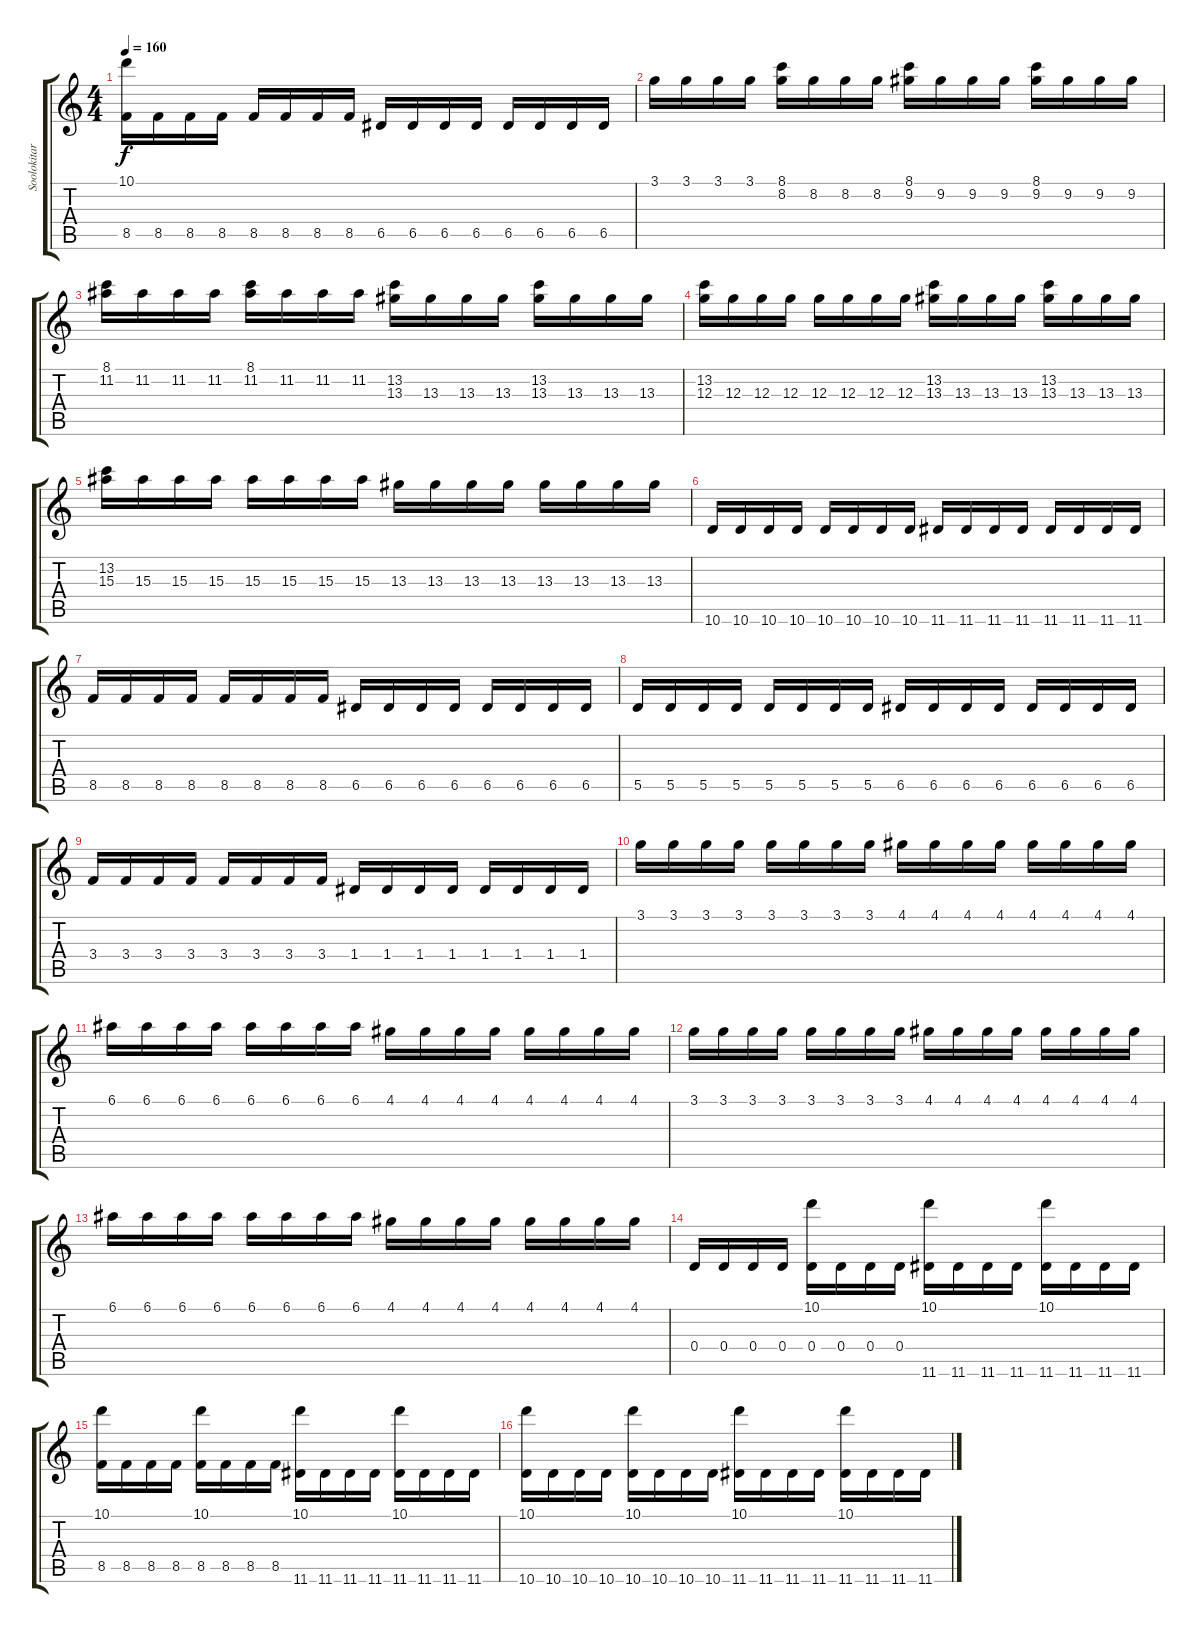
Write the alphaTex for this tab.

\track ("Soolokitara" "Soolokitar") {instrument overdrivenguitar}
\staff {score tabs}
\tuning (E4 B3 G3 D3 A2 E2) {hide}
\ts (4 4)
\tempo 160
\clef g2
\ks c
(10.1 8.5).16{dy f} 8.5.16 8.5.16 8.5.16 8.5.16 8.5.16 8.5.16 8.5.16 6.5.16 6.5.16 6.5.16 6.5.16 6.5.16 6.5.16 6.5.16 6.5.16 |
3.1.16 3.1.16 3.1.16 3.1.16 (8.1 8.2).16 8.2.16 8.2.16 8.2.16 (8.1 9.2).16 9.2.16 9.2.16 9.2.16 (8.1 9.2).16 9.2.16 9.2.16 9.2.16 |
(8.1 11.2).16 11.2.16 11.2.16 11.2.16 (8.1 11.2).16 11.2.16 11.2.16 11.2.16 (13.2 13.3).16 13.3.16 13.3.16 13.3.16 (13.2 13.3).16 13.3.16 13.3.16 13.3.16 |
(13.2 12.3).16 12.3.16 12.3.16 12.3.16 12.3.16 12.3.16 12.3.16 12.3.16 (13.2 13.3).16 13.3.16 13.3.16 13.3.16 (13.2 13.3).16 13.3.16 13.3.16 13.3.16 |
(13.2 15.3).16 15.3.16 15.3.16 15.3.16 15.3.16 15.3.16 15.3.16 15.3.16 13.3.16 13.3.16 13.3.16 13.3.16 13.3.16 13.3.16 13.3.16 13.3.16 |
10.6.16 10.6.16 10.6.16 10.6.16 10.6.16 10.6.16 10.6.16 10.6.16 11.6.16 11.6.16 11.6.16 11.6.16 11.6.16 11.6.16 11.6.16 11.6.16 |
8.5.16 8.5.16 8.5.16 8.5.16 8.5.16 8.5.16 8.5.16 8.5.16 6.5.16 6.5.16 6.5.16 6.5.16 6.5.16 6.5.16 6.5.16 6.5.16 |
5.5.16 5.5.16 5.5.16 5.5.16 5.5.16 5.5.16 5.5.16 5.5.16 6.5.16 6.5.16 6.5.16 6.5.16 6.5.16 6.5.16 6.5.16 6.5.16 |
3.4.16 3.4.16 3.4.16 3.4.16 3.4.16 3.4.16 3.4.16 3.4.16 1.4.16 1.4.16 1.4.16 1.4.16 1.4.16 1.4.16 1.4.16 1.4.16 |
3.1.16 3.1.16 3.1.16 3.1.16 3.1.16 3.1.16 3.1.16 3.1.16 4.1.16 4.1.16 4.1.16 4.1.16 4.1.16 4.1.16 4.1.16 4.1.16 |
6.1.16 6.1.16 6.1.16 6.1.16 6.1.16 6.1.16 6.1.16 6.1.16 4.1.16 4.1.16 4.1.16 4.1.16 4.1.16 4.1.16 4.1.16 4.1.16 |
3.1.16 3.1.16 3.1.16 3.1.16 3.1.16 3.1.16 3.1.16 3.1.16 4.1.16 4.1.16 4.1.16 4.1.16 4.1.16 4.1.16 4.1.16 4.1.16 |
6.1.16 6.1.16 6.1.16 6.1.16 6.1.16 6.1.16 6.1.16 6.1.16 4.1.16 4.1.16 4.1.16 4.1.16 4.1.16 4.1.16 4.1.16 4.1.16 |
0.4.16 0.4.16 0.4.16 0.4.16 (10.1 0.4).16 0.4.16 0.4.16 0.4.16 (10.1 11.6).16 11.6.16 11.6.16 11.6.16 (10.1 11.6).16 11.6.16 11.6.16 11.6.16 |
(10.1 8.5).16 8.5.16 8.5.16 8.5.16 (10.1 8.5).16 8.5.16 8.5.16 8.5.16 (10.1 11.6).16 11.6.16 11.6.16 11.6.16 (10.1 11.6).16 11.6.16 11.6.16 11.6.16 |
(10.1 10.6).16 10.6.16 10.6.16 10.6.16 (10.1 10.6).16 10.6.16 10.6.16 10.6.16 (10.1 11.6).16 11.6.16 11.6.16 11.6.16 (10.1 11.6).16 11.6.16 11.6.16 11.6.16
